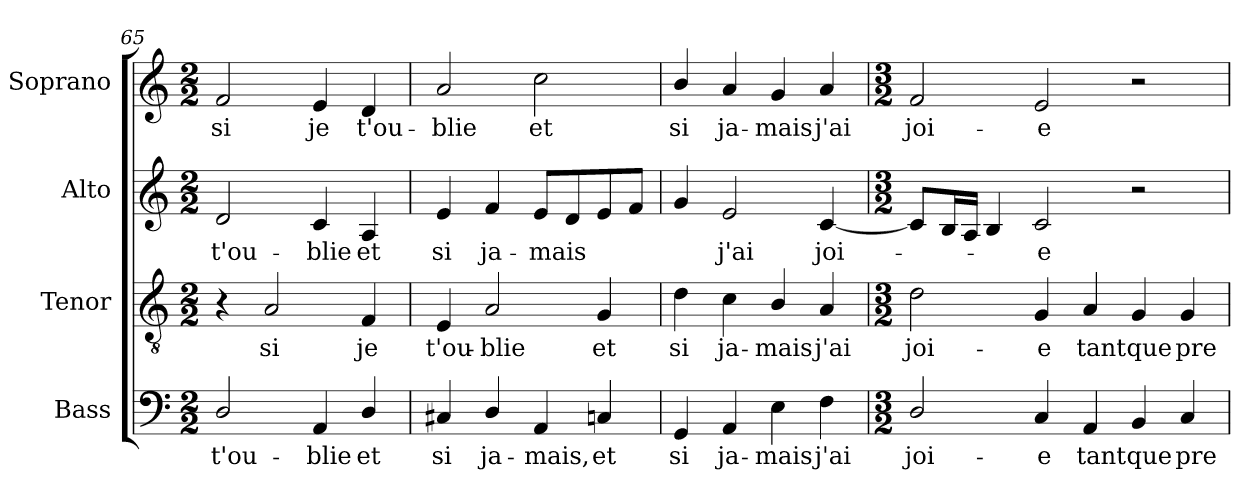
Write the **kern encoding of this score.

**kern	**text	**kern	**text	**kern	**text	**kern	**text
*part4	*part4	*part3	*part3	*part2	*part2	*part1	*part1
*staff4	*staff4	*staff3	*staff3	*staff2	*staff2	*staff1	*staff1
*I"Bass	*	*I"Tenor	*	*I"Alto	*	*I"Soprano	*
*I'B.	*	*I'T.	*	*I'A.	*	*I'S.	*
*clefF4	*	*clefGv2	*	*clefG2	*	*clefG2	*
*	*	*ITrd7c12	*	*	*	*	*
*k[]	*	*k[]	*	*k[]	*	*k[]	*
*C:	*	*C:	*	*C:	*	*C:	*
*M2/2	*	*M2/2	*	*M2/2	*	*M2/2	*
=65	=65	=65	=65	=65	=65	=65	=65
!	!LO:LY:b:color=#000000	!	!	!	!	!	!
!	!	!	!	!	!LO:LY:b:color=#000000	!	!
!	!	!	!	!	!	!	!LO:LY:b:color=#000000
2Di/	t'ou-	4r	.	2di/	t'ou-	2fi/	si
!	!	!	!LO:LY:b:color=#000000	!	!	!	!
.	.	2AAi/	si	.	.	.	.
!	!LO:LY:b:color=#000000	!	!	!	!	!	!
!	!	!	!	!	!LO:LY:b:color=#000000	!	!
!	!	!	!	!	!	!	!LO:LY:b:color=#000000
4AAi/	-blie	.	.	4ci/	-blie	4ei/	je
!	!LO:LY:b:color=#000000	!	!	!	!	!	!
!	!	!	!LO:LY:b:color=#000000	!	!	!	!
!	!	!	!	!	!LO:LY:b:color=#000000	!	!
!	!	!	!	!	!	!	!LO:LY:b:color=#000000
4Di/	et	4FFi/	je	4Ai/	et	4di/	t'ou-
!!LO:PB:g=z
=66	=66	=66	=66	=66	=66	=66	=66
!	!LO:LY:b:color=#000000	!	!	!	!	!	!
!	!	!	!LO:LY:b:color=#000000	!	!	!	!
!	!	!	!	!	!LO:LY:b:color=#000000	!	!
!	!	!	!	!	!	!	!LO:LY:b:color=#000000
4C#Xi/	si	4EEi/	t'ou-	4ei/	si	2ai/	-blie
!	!LO:LY:b:color=#000000	!	!	!	!	!	!
!	!	!	!LO:LY:b:color=#000000	!	!	!	!
!	!	!	!	!	!LO:LY:b:color=#000000	!	!
4Di/	ja-	2AAi/	-blie	4fi/	ja-	.	.
!	!LO:LY:b:color=#000000	!	!	!	!	!	!
!	!	!	!	!	!LO:LY:b:color=#000000	!	!
!	!	!	!	!	!	!	!LO:LY:b:color=#000000
4AAi/	-mais,	.	.	8ei/L	-mais	2cci\	et
.	.	.	.	8di/	.	.	.
!	!LO:LY:b:color=#000000	!	!	!	!	!	!
!	!	!	!LO:LY:b:color=#000000	!	!	!	!
4Cni/	et	4GGi/	et	8ei/	.	.	.
.	.	.	.	8fi/J	.	.	.
=67	=67	=67	=67	=67	=67	=67	=67
!	!LO:LY:b:color=#000000	!	!	!	!	!	!
!	!	!	!LO:LY:b:color=#000000	!	!	!	!
!	!	!	!	!	!	!	!LO:LY:b:color=#000000
4GGi/	si	4Di\	si	4gi/	.	4bi/	si
!	!LO:LY:b:color=#000000	!	!	!	!	!	!
!	!	!	!LO:LY:b:color=#000000	!	!	!	!
!	!	!	!	!	!LO:LY:b:color=#000000	!	!
!	!	!	!	!	!	!	!LO:LY:b:color=#000000
4AAi/	ja-	4Ci\	ja-	2ei/	j'ai	4ai/	ja-
!	!LO:LY:b:color=#000000	!	!	!	!	!	!
!	!	!	!LO:LY:b:color=#000000	!	!	!	!
!	!	!	!	!	!	!	!LO:LY:b:color=#000000
4Ei\	-mais	4BBi/	-mais	.	.	4gi/	-mais
!	!LO:LY:b:color=#000000	!	!	!	!	!	!
!	!	!	!LO:LY:b:color=#000000	!	!	!	!
!	!	!	!	!	!LO:LY:b:color=#000000	!	!
!	!	!	!	!	!	!	!LO:LY:b:color=#000000
4Fi\	j'ai	4AAi/	j'ai	[4ci/	joi-	4ai/	j'ai
=68	=68	=68	=68	=68	=68	=68	=68
*M3/2	*	*M3/2	*	*M3/2	*	*M3/2	*
!	!LO:LY:b:color=#000000	!	!	!	!	!	!
!	!	!	!LO:LY:b:color=#000000	!	!	!	!
!	!	!	!	!	!	!	!LO:LY:b:color=#000000
2Di/	joi-	2Di\	joi-	8ci/L]	.	2fi/	joi-
.	.	.	.	16Bi/L	.	.	.
.	.	.	.	16Ai/JJ	.	.	.
.	.	.	.	4Bi/	.	.	.
!	!LO:LY:b:color=#000000	!	!	!	!	!	!
!	!	!	!LO:LY:b:color=#000000	!	!	!	!
!	!	!	!	!	!LO:LY:b:color=#000000	!	!
!	!	!	!	!	!	!	!LO:LY:b:color=#000000
4Ci/	-e	4GGi/	-e	2ci/	-e	2ei/	-e
!	!LO:LY:b:color=#000000	!	!	!	!	!	!
!	!	!	!LO:LY:b:color=#000000	!	!	!	!
4AAi/	tant	4AAi/	tant	.	.	.	.
!	!LO:LY:b:color=#000000	!	!	!	!	!	!
!	!	!	!LO:LY:b:color=#000000	!	!	!	!
4BBi/	que	4GGi/	que	2r	.	2r	.
!	!LO:LY:b:color=#000000	!	!	!	!	!	!
!	!	!	!LO:LY:b:color=#000000	!	!	!	!
4Ci/	pre-	4GGi/	pre-	.	.	.	.
=	=	=	=	=	=	=	=
*-	*-	*-	*-	*-	*-	*-	*-
